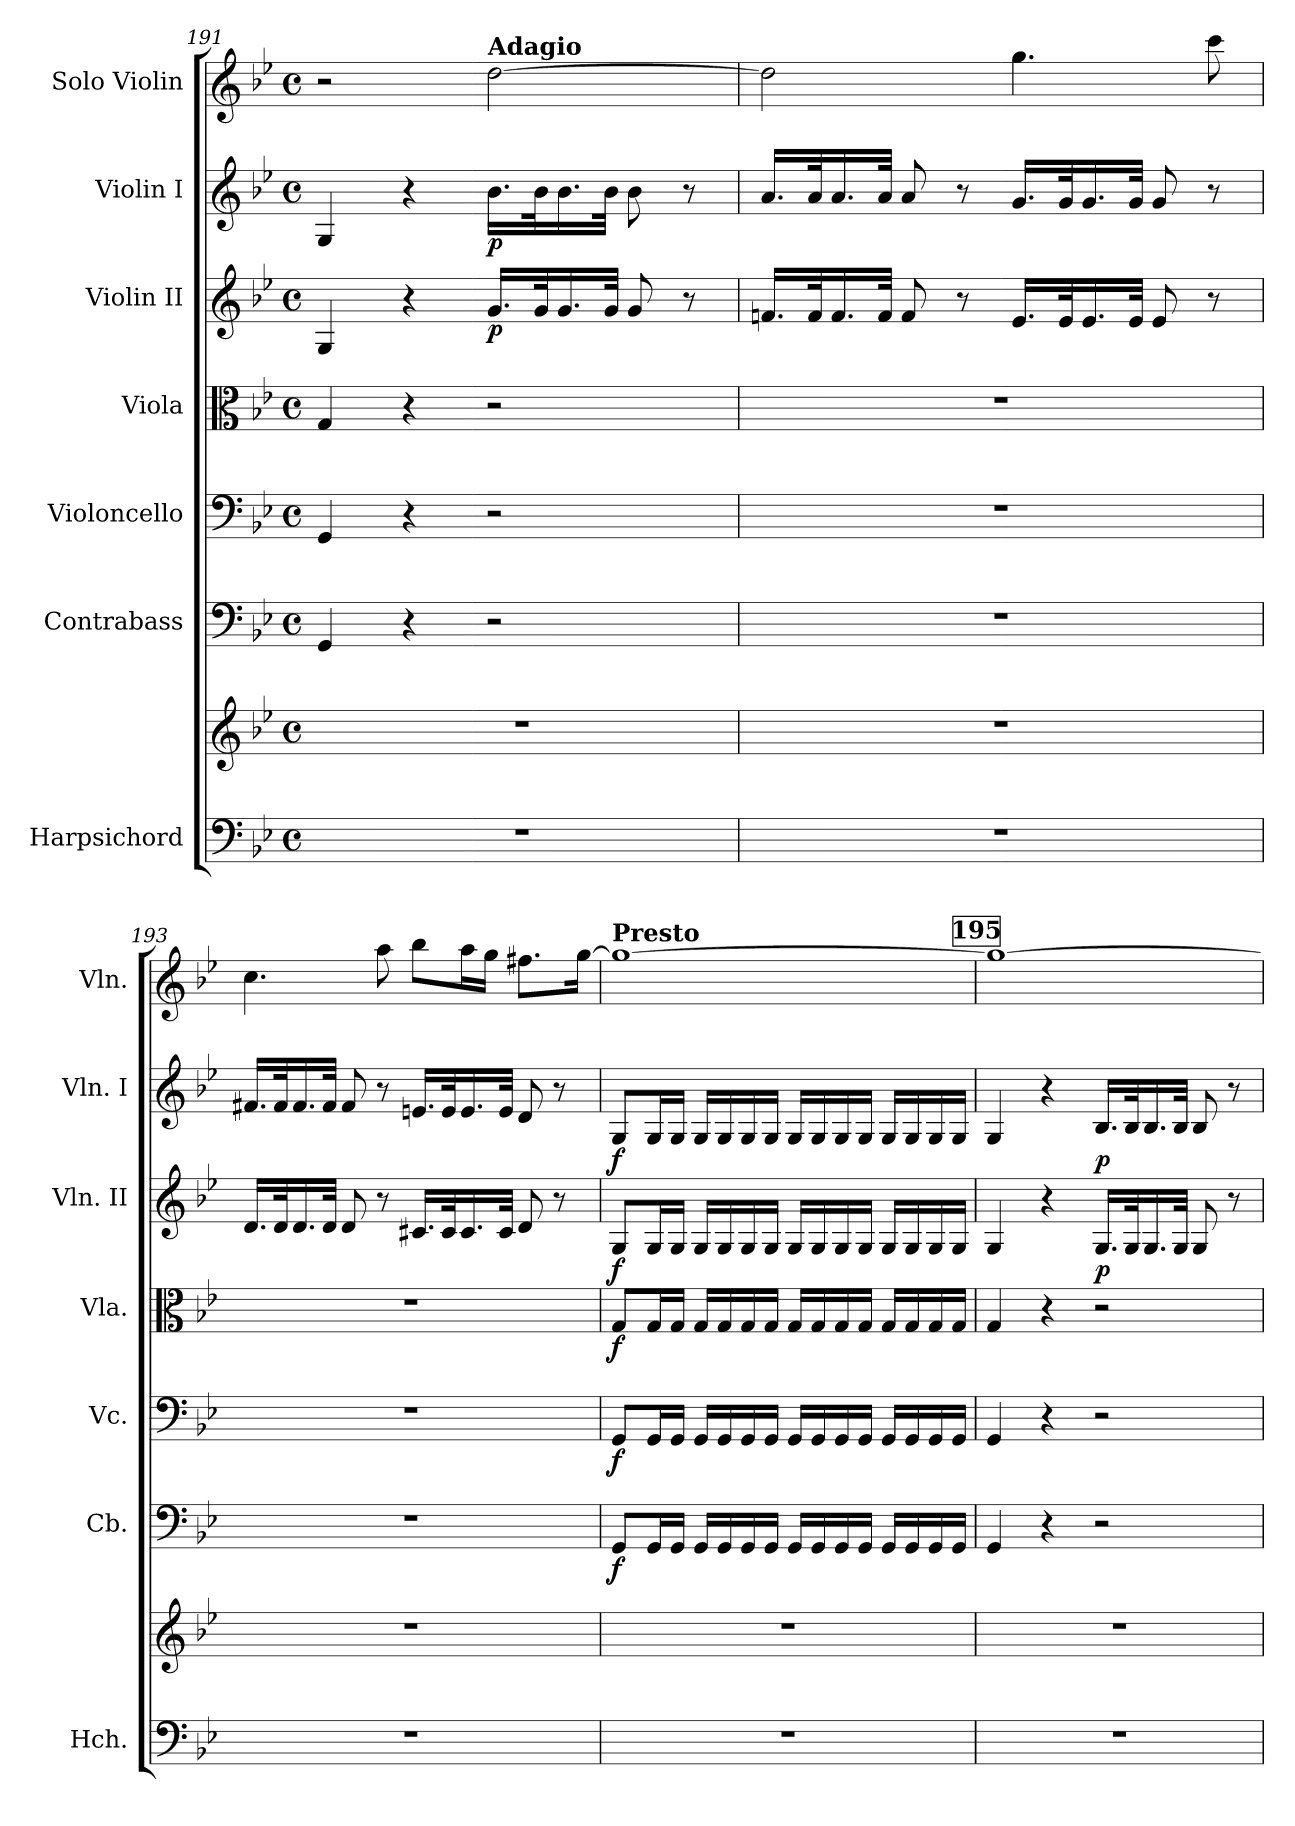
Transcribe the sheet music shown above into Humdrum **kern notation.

**kern	**kern	**kern	**dynam	**kern	**dynam	**kern	**dynam	**kern	**dynam	**kern	**dynam	**kern
*part7	*part7	*part6	*part6	*part5	*part5	*part4	*part4	*part3	*part3	*part2	*part2	*part1
*staff8	*staff7	*staff6	*staff6	*staff5	*staff5	*staff4	*staff4	*staff3	*staff3	*staff2	*staff2	*staff1
*I"Harpsichord	*	*I"Contrabass	*	*I"Violoncello	*	*I"Viola	*	*I"Violin II	*	*I"Violin I	*	*I"Solo Violin
*I'Hch.	*	*I'Cb.	*	*I'Vc.	*	*I'Vla.	*	*I'Vln. II	*	*I'Vln. I	*	*I'Vln.
!!LO:PB:g=z
*clefF4	*clefG2	*clefF4	*	*clefF4	*	*clefC3	*	*clefG2	*	*clefG2	*	*clefG2
*	*	*ITrd7c12	*	*	*	*	*	*	*	*	*	*
*k[b-e-]	*k[b-e-]	*k[b-e-]	*	*k[b-e-]	*	*k[b-e-]	*	*k[b-e-]	*	*k[b-e-]	*	*k[b-e-]
*M4/4	*M4/4	*M4/4	*	*M4/4	*	*M4/4	*	*M4/4	*	*M4/4	*	*M4/4
*met(c)	*met(c)	*met(c)	*	*met(c)	*	*met(c)	*	*met(c)	*	*met(c)	*	*met(c)
=191	=191	=191	=191	=191	=191	=191	=191	=191	=191	=191	=191	=191
1r	1r	4GGG/	.	4GG/	.	4G/	.	4G/	.	4G/	.	2r
.	.	4r	.	4r	.	4r	.	4r	.	4r	.	.
!	!	!	!	!	!	!	!	!	!	!	!	!LO:TX:B:t=Adagio
!	!	!	!	!	!	!	!	!	!LO:DY:b	!	!LO:DY:b	!
.	.	2r	.	2r	.	2r	.	16.g/LL	p	16.b-\LL	p	[2dd\
.	.	.	.	.	.	.	.	32g/K	.	32b-\K	.	.
.	.	.	.	.	.	.	.	16.g/	.	16.b-\	.	.
.	.	.	.	.	.	.	.	32g/JJk	.	32b-\JJk	.	.
.	.	.	.	.	.	.	.	8g/	.	8b-\	.	.
.	.	.	.	.	.	.	.	8r	.	8r	.	.
=192	=192	=192	=192	=192	=192	=192	=192	=192	=192	=192	=192	=192
1r	1r	1r	.	1r	.	1r	.	16.fn/LL	.	16.a/LL	.	2dd\]
.	.	.	.	.	.	.	.	32f/K	.	32a/K	.	.
.	.	.	.	.	.	.	.	16.f/	.	16.a/	.	.
.	.	.	.	.	.	.	.	32f/JJk	.	32a/JJk	.	.
.	.	.	.	.	.	.	.	8f/	.	8a/	.	.
.	.	.	.	.	.	.	.	8r	.	8r	.	.
.	.	.	.	.	.	.	.	16.e-/LL	.	16.g/LL	.	4.gg\
.	.	.	.	.	.	.	.	32e-/K	.	32g/K	.	.
.	.	.	.	.	.	.	.	16.e-/	.	16.g/	.	.
.	.	.	.	.	.	.	.	32e-/JJk	.	32g/JJk	.	.
.	.	.	.	.	.	.	.	8e-/	.	8g/	.	.
.	.	.	.	.	.	.	.	8r	.	8r	.	8ccc\
=193	=193	=193	=193	=193	=193	=193	=193	=193	=193	=193	=193	=193
1r	1r	1r	.	1r	.	1r	.	16.d/LL	.	16.f#X/LL	.	4.cc\
.	.	.	.	.	.	.	.	32d/K	.	32f#/K	.	.
.	.	.	.	.	.	.	.	16.d/	.	16.f#/	.	.
.	.	.	.	.	.	.	.	32d/JJk	.	32f#/JJk	.	.
.	.	.	.	.	.	.	.	8d/	.	8f#/	.	.
.	.	.	.	.	.	.	.	8r	.	8r	.	8aa\
.	.	.	.	.	.	.	.	16.c#X/LL	.	16.en/LL	.	8bb-\L
.	.	.	.	.	.	.	.	32c#/K	.	32e/K	.	.
.	.	.	.	.	.	.	.	16.c#/	.	16.e/	.	16aa\L
.	.	.	.	.	.	.	.	.	.	.	.	16gg\JJ
.	.	.	.	.	.	.	.	32c#/JJk	.	32e/JJk	.	.
.	.	.	.	.	.	.	.	8d/	.	8d/	.	8.ff#X\L
.	.	.	.	.	.	.	.	8r	.	8r	.	.
.	.	.	.	.	.	.	.	.	.	.	.	[16gg\Jk
!!LO:PB:g=z
=194	=194	=194	=194	=194	=194	=194	=194	=194	=194	=194	=194	=194
!	!	!	!	!	!	!	!	!	!	!	!	!LO:TX:a:B:t=Presto
!	!	!	!LO:DY:b	!	!LO:DY:b	!	!LO:DY:b	!	!LO:DY:b	!	!LO:DY:b	!
1r	1r	8GGG/L	f	8GG/L	f	8G/L	f	8G/L	f	8G/L	f	1gg_
.	.	16GGG/L	.	16GG/L	.	16G/L	.	16G/L	.	16G/L	.	.
.	.	16GGG/JJ	.	16GG/JJ	.	16G/JJ	.	16G/JJ	.	16G/JJ	.	.
.	.	16GGG/LL	.	16GG/LL	.	16G/LL	.	16G/LL	.	16G/LL	.	.
.	.	16GGG/	.	16GG/	.	16G/	.	16G/	.	16G/	.	.
.	.	16GGG/	.	16GG/	.	16G/	.	16G/	.	16G/	.	.
.	.	16GGG/JJ	.	16GG/JJ	.	16G/JJ	.	16G/JJ	.	16G/JJ	.	.
.	.	16GGG/LL	.	16GG/LL	.	16G/LL	.	16G/LL	.	16G/LL	.	.
.	.	16GGG/	.	16GG/	.	16G/	.	16G/	.	16G/	.	.
.	.	16GGG/	.	16GG/	.	16G/	.	16G/	.	16G/	.	.
.	.	16GGG/JJ	.	16GG/JJ	.	16G/JJ	.	16G/JJ	.	16G/JJ	.	.
.	.	16GGG/LL	.	16GG/LL	.	16G/LL	.	16G/LL	.	16G/LL	.	.
.	.	16GGG/	.	16GG/	.	16G/	.	16G/	.	16G/	.	.
.	.	16GGG/	.	16GG/	.	16G/	.	16G/	.	16G/	.	.
.	.	16GGG/JJ	.	16GG/JJ	.	16G/JJ	.	16G/JJ	.	16G/JJ	.	.
!!LO:REH:place=s1:a:B:fs=14:t=195
=195	=195	=195	=195	=195	=195	=195	=195	=195	=195	=195	=195	=195
!	!	!	!	!	!	!	!	!	!	!	!	!LO:TX:a:B:t=Adagio
*	*	*	*	*	*	*	*	*	*	*	*	*^
1r	1r	4GGG/	.	4GG/	.	4G/	.	4G/	.	4G/	.	1gg_	2ryy
.	.	4r	.	4r	.	4r	.	4r	.	4r	.	.	.
!	!	!	!	!	!	!	!	!	!LO:DY:b	!	!LO:DY:b	!	!
.	.	2r	.	2r	.	2r	.	16.G/LL	p	16.B-/LL	p	.	2ryy
.	.	.	.	.	.	.	.	32G/K	.	32B-/K	.	.	.
.	.	.	.	.	.	.	.	16.G/	.	16.B-/	.	.	.
.	.	.	.	.	.	.	.	32G/JJk	.	32B-/JJk	.	.	.
.	.	.	.	.	.	.	.	8G/	.	8B-/	.	.	.
.	.	.	.	.	.	.	.	8r	.	8r	.	.	.
*	*	*	*	*	*	*	*	*	*	*	*	*v	*v
=	=	=	=	=	=	=	=	=	=	=	=	=
*-	*-	*-	*-	*-	*-	*-	*-	*-	*-	*-	*-	*-
